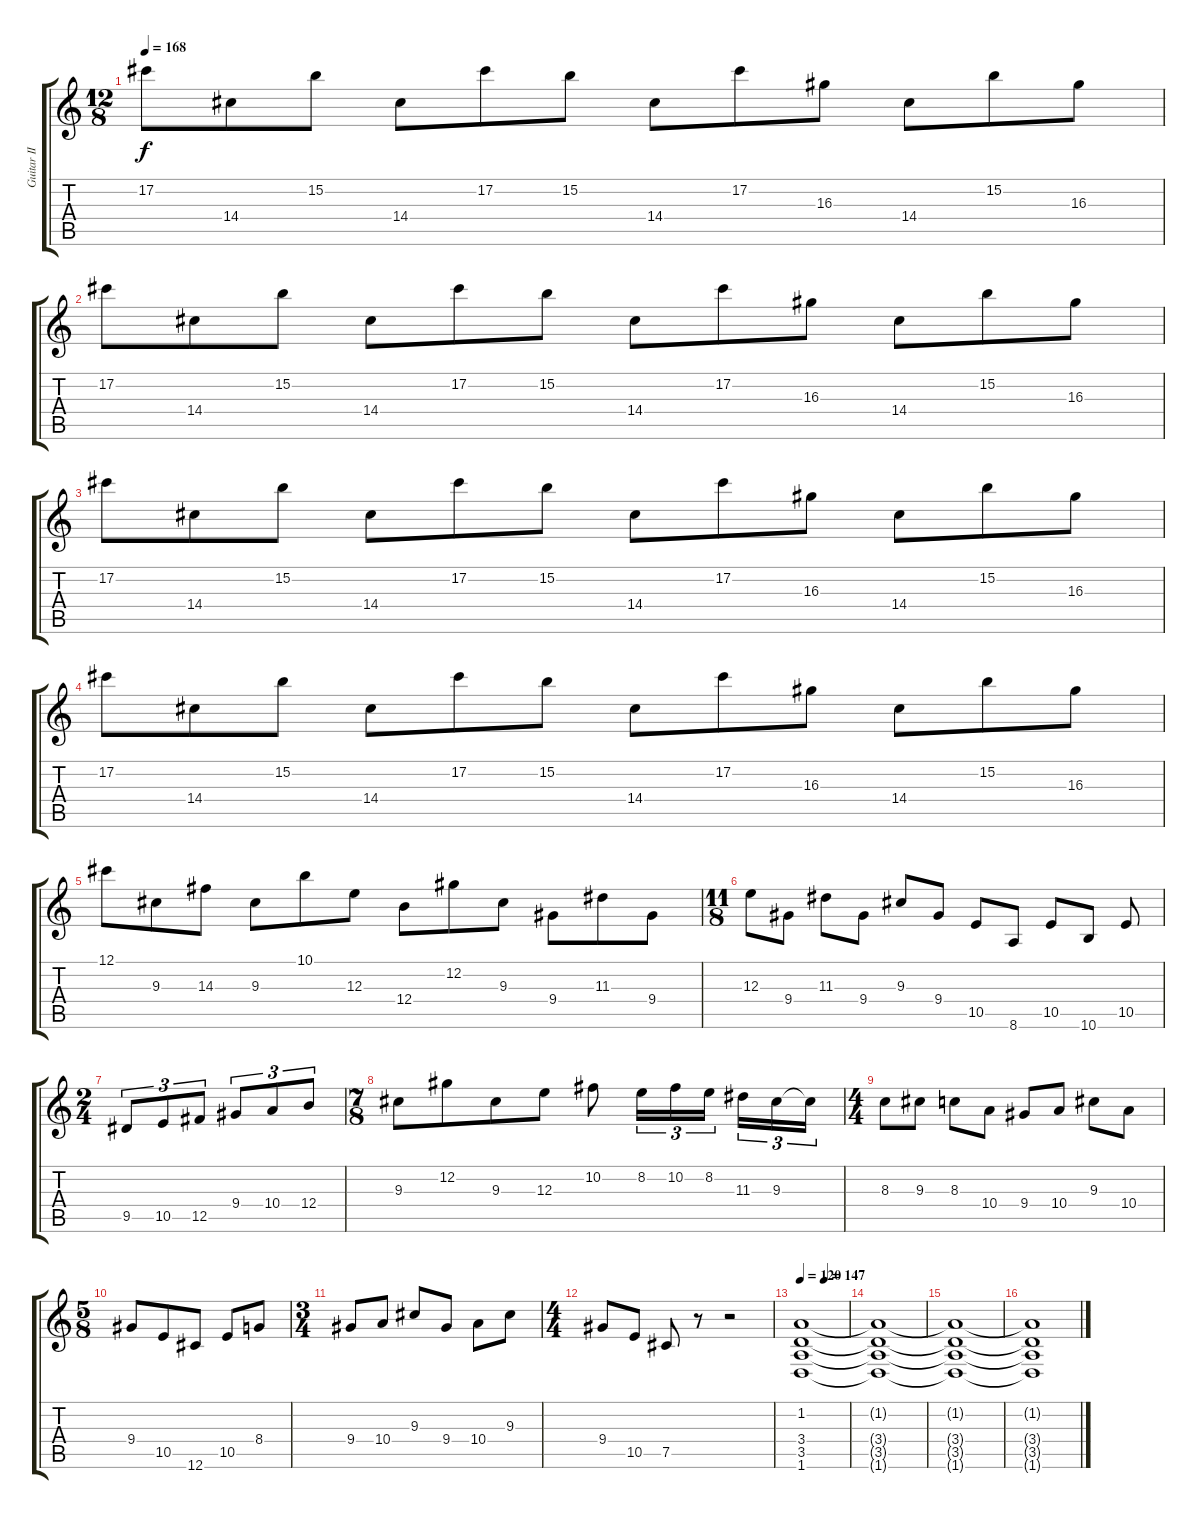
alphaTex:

\track ("Guitar II" "Guitar II") {instrument distortionguitar}
\staff {score tabs}
\tuning (Db4 Ab3 E3 B2 Gb2 Db2) {hide}
\ts (12 8)
\tempo 168
\clef g2
\ks c
17.2.8{dy f} 14.4.8 15.2.8 14.4.8 17.2.8 15.2.8 14.4.8 17.2.8 16.3.8 14.4.8 15.2.8 16.3.8 |
17.2.8 14.4.8 15.2.8 14.4.8 17.2.8 15.2.8 14.4.8 17.2.8 16.3.8 14.4.8 15.2.8 16.3.8 |
17.2.8 14.4.8 15.2.8 14.4.8 17.2.8 15.2.8 14.4.8 17.2.8 16.3.8 14.4.8 15.2.8 16.3.8 |
17.2.8 14.4.8 15.2.8 14.4.8 17.2.8 15.2.8 14.4.8 17.2.8 16.3.8 14.4.8 15.2.8 16.3.8 |
12.1.8 9.3.8 14.3.8 9.3.8 10.1.8 12.3.8 12.4.8 12.2.8 9.3.8 9.4.8 11.3.8 9.4.8 |
\ts (11 8)
12.3.8 9.4.8 11.3.8 9.4.8 9.3.8 9.4.8 10.5.8 8.6.8 10.5.8 10.6.8 10.5.8 |
\ts (2 4)
9.5.8{tu (3 2)} 10.5.8{tu (3 2)} 12.5.8{tu (3 2)} 9.4.8{tu (3 2)} 10.4.8{tu (3 2)} 12.4.8{tu (3 2)} |
\ts (7 8)
9.3.8 12.2.8 9.3.8 12.3.8 10.2.8 8.2.16{tu (3 2)} 10.2.16{tu (3 2)} 8.2.16{tu (3 2)} 11.3.16{tu (3 2)} 9.3.16{tu (3 2)} 9.3{t}.16{tu (3 2)} |
\ts (4 4)
8.3.8 9.3.8 8.3.8 10.4.8 9.4.8 10.4.8 9.3.8 10.4.8 |
\ts (5 8)
9.4.8 10.5.8 12.6.8 10.5.8 8.4.8 |
\ts (3 4)
9.4.8 10.4.8 9.3.8 9.4.8 10.4.8 9.3.8 |
\ts (4 4)
9.4.8 10.5.8 7.5.8 r.8 r.2 |
\tempo 120
\tempo (147 0.5)
(1.2 3.4 3.5 1.6).1 |
(1.2{t} 3.4{t} 3.5{t} 1.6{t}).1 |
(1.2{t} 3.4{t} 3.5{t} 1.6{t}).1 |
(1.2{t} 3.4{t} 3.5{t} 1.6{t}).1
